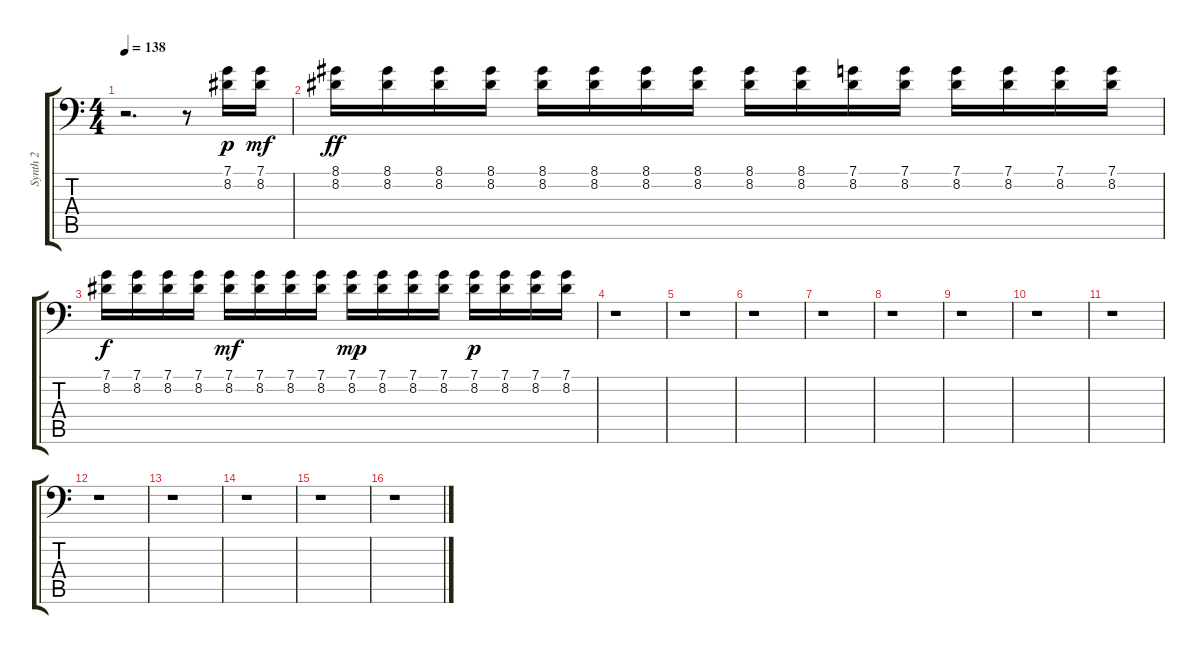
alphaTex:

\track ("Synth 2" "Synth 2") {instrument lead5charang}
\staff {score tabs}
\tuning (C4 G3 Eb3 Bb2 F2 Bb1) {hide}
\ts (4 4)
\tempo 138
\clef f4
\ks c
r.2{d dy ff} r.8 (7.1 8.2).16{dy p} (7.1 8.2).16{dy mf} |
(8.1 8.2).16{dy ff} (8.1 8.2).16 (8.1 8.2).16 (8.1 8.2).16 (8.1 8.2).16 (8.1 8.2).16 (8.1 8.2).16 (8.1 8.2).16 (8.1 8.2).16 (8.1 8.2).16 (7.1 8.2).16 (7.1 8.2).16 (7.1 8.2).16 (7.1 8.2).16 (7.1 8.2).16 (7.1 8.2).16 |
(7.1 8.2).16{dy f} (7.1 8.2).16 (7.1 8.2).16 (7.1 8.2).16 (7.1 8.2).16{dy mf} (7.1 8.2).16 (7.1 8.2).16 (7.1 8.2).16 (7.1 8.2).16{dy mp} (7.1 8.2).16 (7.1 8.2).16 (7.1 8.2).16 (7.1 8.2).16{dy p} (7.1 8.2).16 (7.1 8.2).16 (7.1 8.2).16 |
r.1 |
r.1 |
r.1 |
r.1 |
r.1 |
r.1 |
r.1 |
r.1 |
r.1 |
r.1 |
r.1 |
r.1 |
r.1
